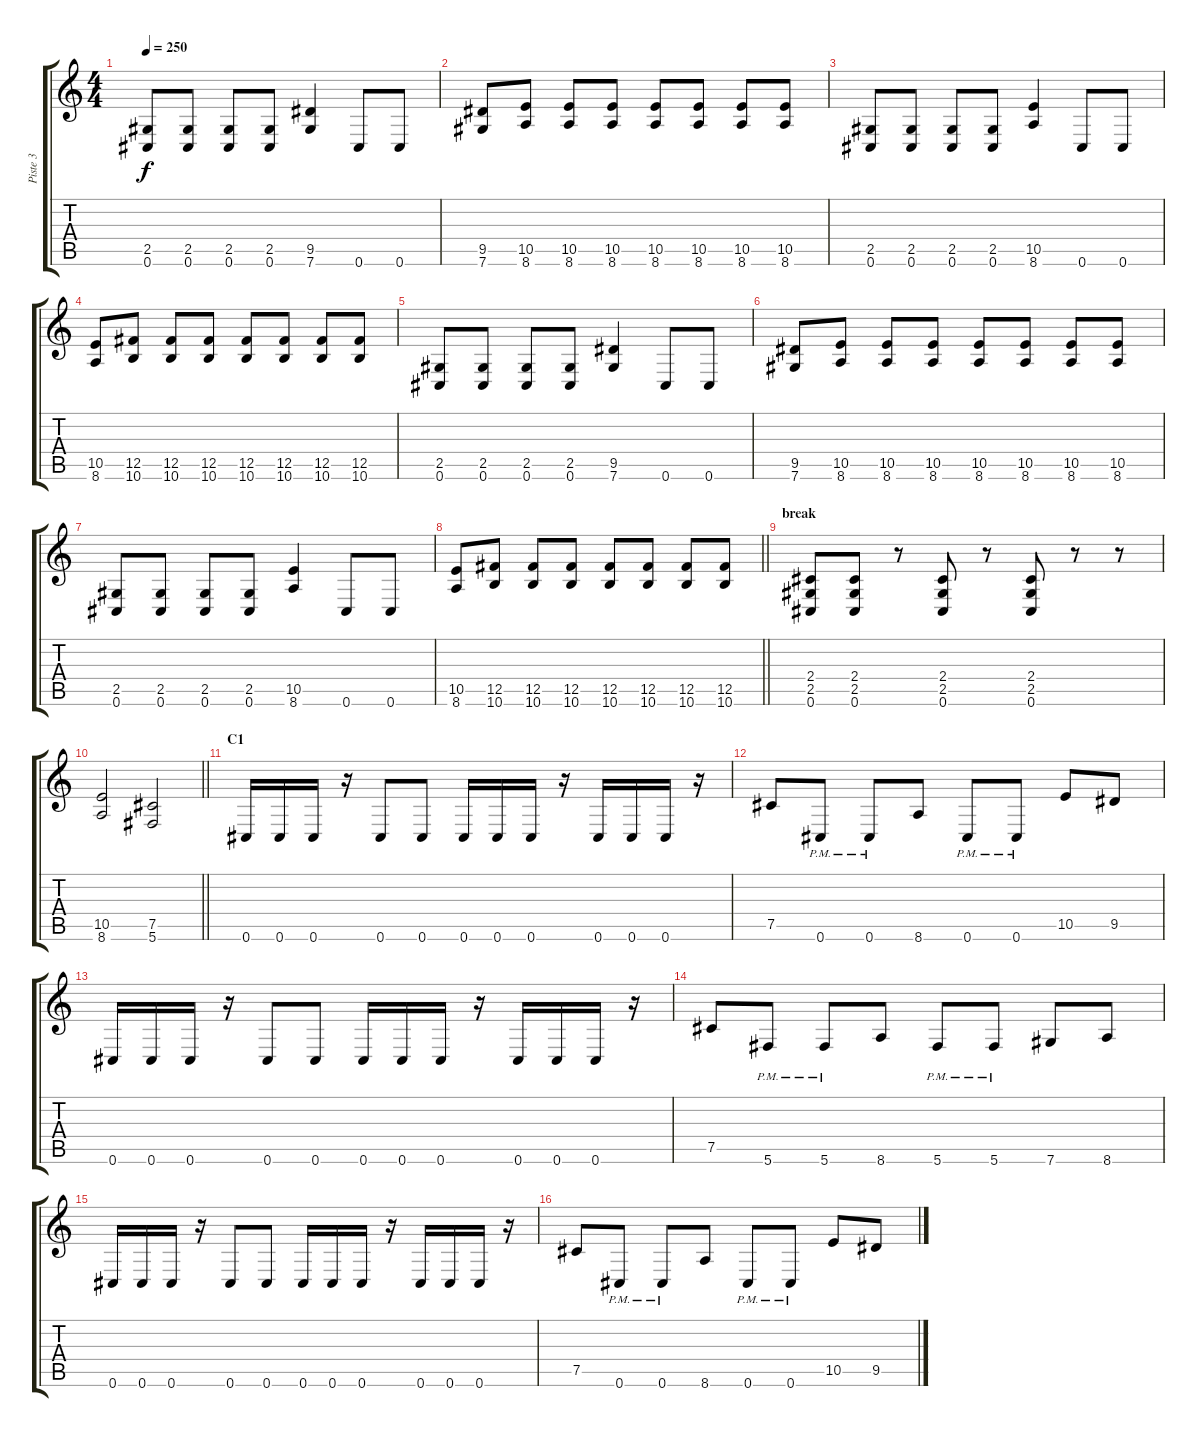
\track ("Piste 3" "Piste 3") {instrument distortionguitar}
\staff {score tabs}
\tuning (Db4 Ab3 E3 B2 Gb2 Db2) {hide}
\ts (4 4)
\tempo 250
\clef g2
\ks c
(2.5 0.6).8{dy f} (2.5 0.6).8 (2.5 0.6).8 (2.5 0.6).8 (9.5 7.6).4 0.6.8 0.6.8 |
(9.5 7.6).8 (10.5 8.6).8 (10.5 8.6).8 (10.5 8.6).8 (10.5 8.6).8 (10.5 8.6).8 (10.5 8.6).8 (10.5 8.6).8 |
(2.5 0.6).8 (2.5 0.6).8 (2.5 0.6).8 (2.5 0.6).8 (10.5 8.6).4 0.6.8 0.6.8 |
(10.5 8.6).8 (12.5 10.6).8 (12.5 10.6).8 (12.5 10.6).8 (12.5 10.6).8 (12.5 10.6).8 (12.5 10.6).8 (12.5 10.6).8 |
(2.5 0.6).8 (2.5 0.6).8 (2.5 0.6).8 (2.5 0.6).8 (9.5 7.6).4 0.6.8 0.6.8 |
(9.5 7.6).8 (10.5 8.6).8 (10.5 8.6).8 (10.5 8.6).8 (10.5 8.6).8 (10.5 8.6).8 (10.5 8.6).8 (10.5 8.6).8 |
(2.5 0.6).8 (2.5 0.6).8 (2.5 0.6).8 (2.5 0.6).8 (10.5 8.6).4 0.6.8 0.6.8 |
\barLineRight lightlight
(10.5 8.6).8 (12.5 10.6).8 (12.5 10.6).8 (12.5 10.6).8 (12.5 10.6).8 (12.5 10.6).8 (12.5 10.6).8 (12.5 10.6).8 |
\section ("" "break")
(2.4 2.5 0.6).8 (2.4 2.5 0.6).8 r.8 (2.4 2.5 0.6).8 r.8 (2.4 2.5 0.6).8 r.8 r.8 |
\barLineRight lightlight
(10.5 8.6).2 (7.5 5.6).2 |
\section ("" "C1")
0.6.16 0.6.16 0.6.16 r.16 0.6.8 0.6.8 0.6.16 0.6.16 0.6.16 r.16 0.6.16 0.6.16 0.6.16 r.16 |
7.5.8 0.6{pm}.8 0.6{pm}.8 8.6.8 0.6{pm}.8 0.6{pm}.8 10.5.8 9.5.8 |
0.6.16 0.6.16 0.6.16 r.16 0.6.8 0.6.8 0.6.16 0.6.16 0.6.16 r.16 0.6.16 0.6.16 0.6.16 r.16 |
7.5.8 5.6{pm}.8 5.6{pm}.8 8.6.8 5.6{pm}.8 5.6{pm}.8 7.6.8 8.6.8 |
0.6.16 0.6.16 0.6.16 r.16 0.6.8 0.6.8 0.6.16 0.6.16 0.6.16 r.16 0.6.16 0.6.16 0.6.16 r.16 |
7.5.8 0.6{pm}.8 0.6{pm}.8 8.6.8 0.6{pm}.8 0.6{pm}.8 10.5.8 9.5.8
